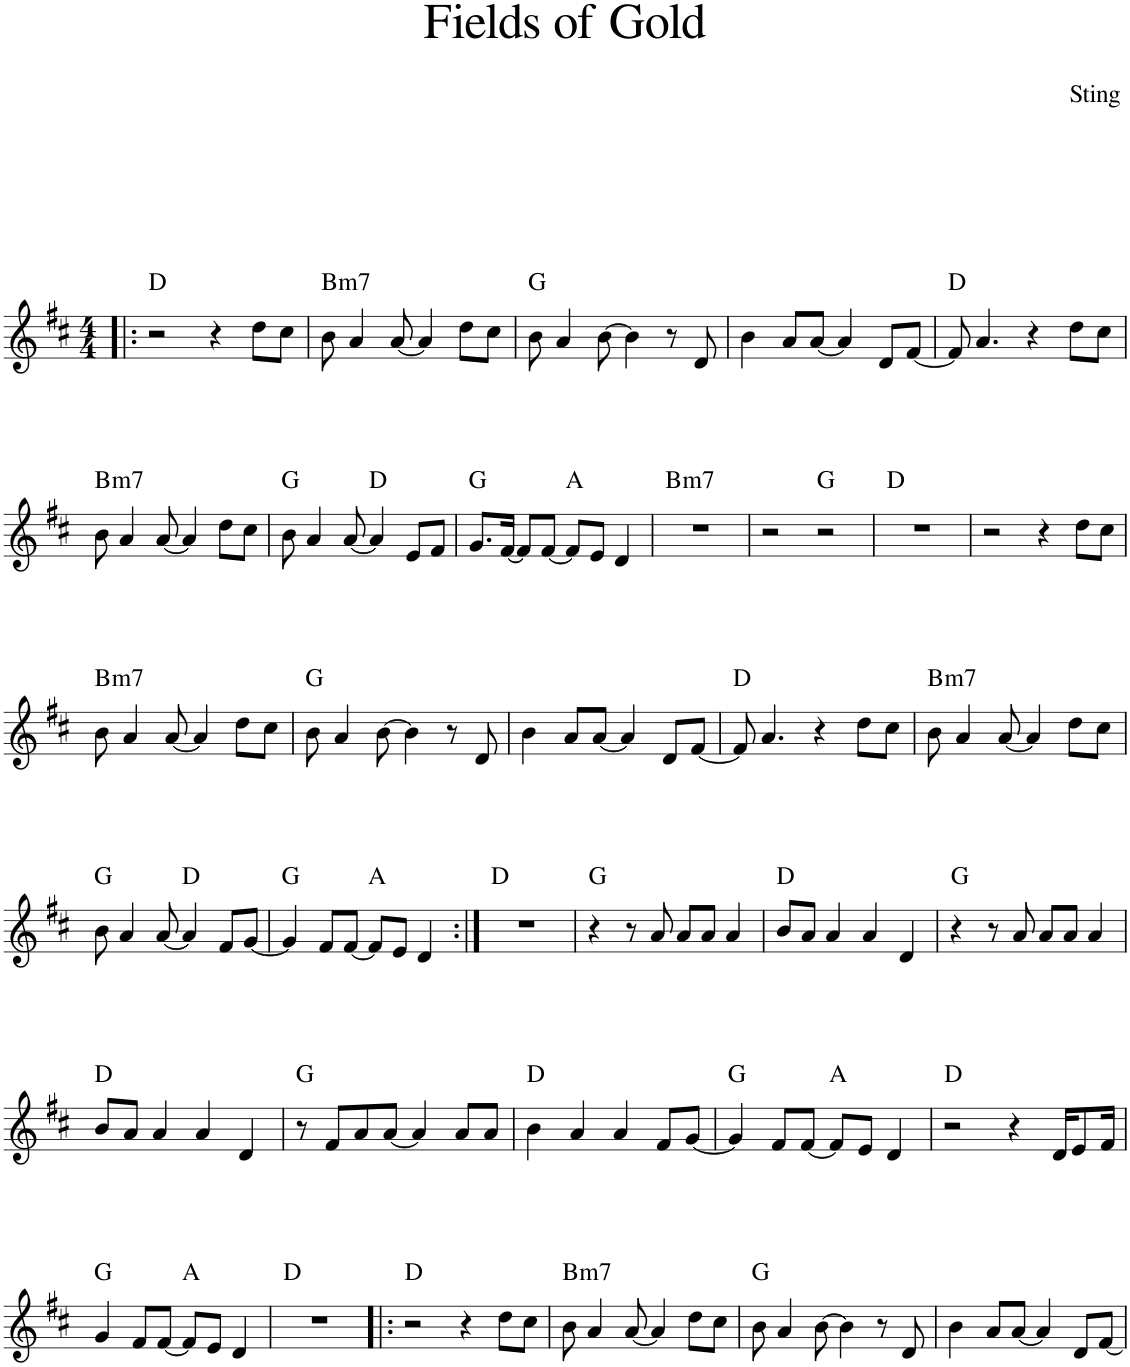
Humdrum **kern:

**kern	**harte
*part1	*part1
*staff1	*
*I"Piano	*
*I'Pno.	*
*clefG2	*
*k[f#c#]	*
*M4/4	*
=1!|:	=1!|:
2r	D:maj
4r	.
8dd\L	.
8cc#\J	.
=2	=2
!	!LO:H:kt=m7
8b\	B:min7
4a/	.
[8a/	.
4a/]	.
8dd\L	.
8cc#\J	.
=3	=3
8b\	G:maj
4a/	.
[8b\	.
4b\]	.
8r	.
8d/	.
=4	=4
4b\	.
8a/L	.
[8a/J	.
4a/]	.
8d/L	.
[8f#/J	.
=5	=5
8f#/]	D:maj
4.a/	.
4r	.
8dd\L	.
8cc#\J	.
!!LO:LB:g=z
=6	=6
!	!LO:H:kt=m7
8b\	B:min7
4a/	.
[8a/	.
4a/]	.
8dd\L	.
8cc#\J	.
=7	=7
8b\	G:maj
4a/	.
[8a/	.
4a/]	D:maj
8e/L	.
8f#/J	.
=8	=8
8.g/L	G:maj
[16f#/Jk	.
8f#/L]	.
[8f#/J	.
8f#/L]	A:maj
8e/J	.
4d/	.
=9	=9
!	!LO:H:kt=m7
1r	B:min7
=10	=10
2r	.
2r	G:maj
=11	=11
1r	D:maj
=12	=12
2r	.
4r	.
8dd\L	.
8cc#\J	.
!!LO:LB:g=z
=13	=13
!	!LO:H:kt=m7
8b\	B:min7
4a/	.
[8a/	.
4a/]	.
8dd\L	.
8cc#\J	.
=14	=14
8b\	G:maj
4a/	.
[8b\	.
4b\]	.
8r	.
8d/	.
=15	=15
4b\	.
8a/L	.
[8a/J	.
4a/]	.
8d/L	.
[8f#/J	.
=16	=16
8f#/]	D:maj
4.a/	.
4r	.
8dd\L	.
8cc#\J	.
=17	=17
!	!LO:H:kt=m7
8b\	B:min7
4a/	.
[8a/	.
4a/]	.
8dd\L	.
8cc#\J	.
!!LO:LB:g=z
=18	=18
8b\	G:maj
4a/	.
[8a/	.
4a/]	D:maj
8f#/L	.
[8g/J	.
=19	=19
4g/]	G:maj
8f#/L	.
[8f#/J	.
8f#/L]	A:maj
8e/J	.
4d/	.
=20:|!	=20:|!
1r	D:maj
=21	=21
4r	G:maj
8r	.
8a/	.
8a/L	.
8a/J	.
4a/	.
=22	=22
8b/L	D:maj
8a/J	.
4a/	.
4a/	.
4d/	.
=23	=23
4r	G:maj
8r	.
8a/	.
8a/L	.
8a/J	.
4a/	.
!!LO:LB:g=z
=24	=24
8b/L	D:maj
8a/J	.
4a/	.
4a/	.
4d/	.
=25	=25
8r	G:maj
8f#/L	.
8a/	.
[8a/J	.
4a/]	.
8a/L	.
8a/J	.
=26	=26
4b\	D:maj
4a/	.
4a/	.
8f#/L	.
[8g/J	.
=27	=27
4g/]	G:maj
8f#/L	.
[8f#/J	.
8f#/L]	A:maj
8e/J	.
4d/	.
=28	=28
2r	D:maj
4r	.
16d/KL	.
8e/	.
16f#/Jk	.
!!LO:LB:g=z
=29	=29
4g/	G:maj
8f#/L	.
[8f#/J	.
8f#/L]	A:maj
8e/J	.
4d/	.
=30	=30
1r	D:maj
=31!|:	=31!|:
2r	D:maj
4r	.
8dd\L	.
8cc#\J	.
=32	=32
!	!LO:H:kt=m7
8b\	B:min7
4a/	.
[8a/	.
4a/]	.
8dd\L	.
8cc#\J	.
=33	=33
8b\	G:maj
4a/	.
[8b\	.
4b\]	.
8r	.
8d/	.
=34	=34
4b\	.
8a/L	.
[8a/J	.
4a/]	.
8d/L	.
[8f#/J	.
=	=
*-	*-
